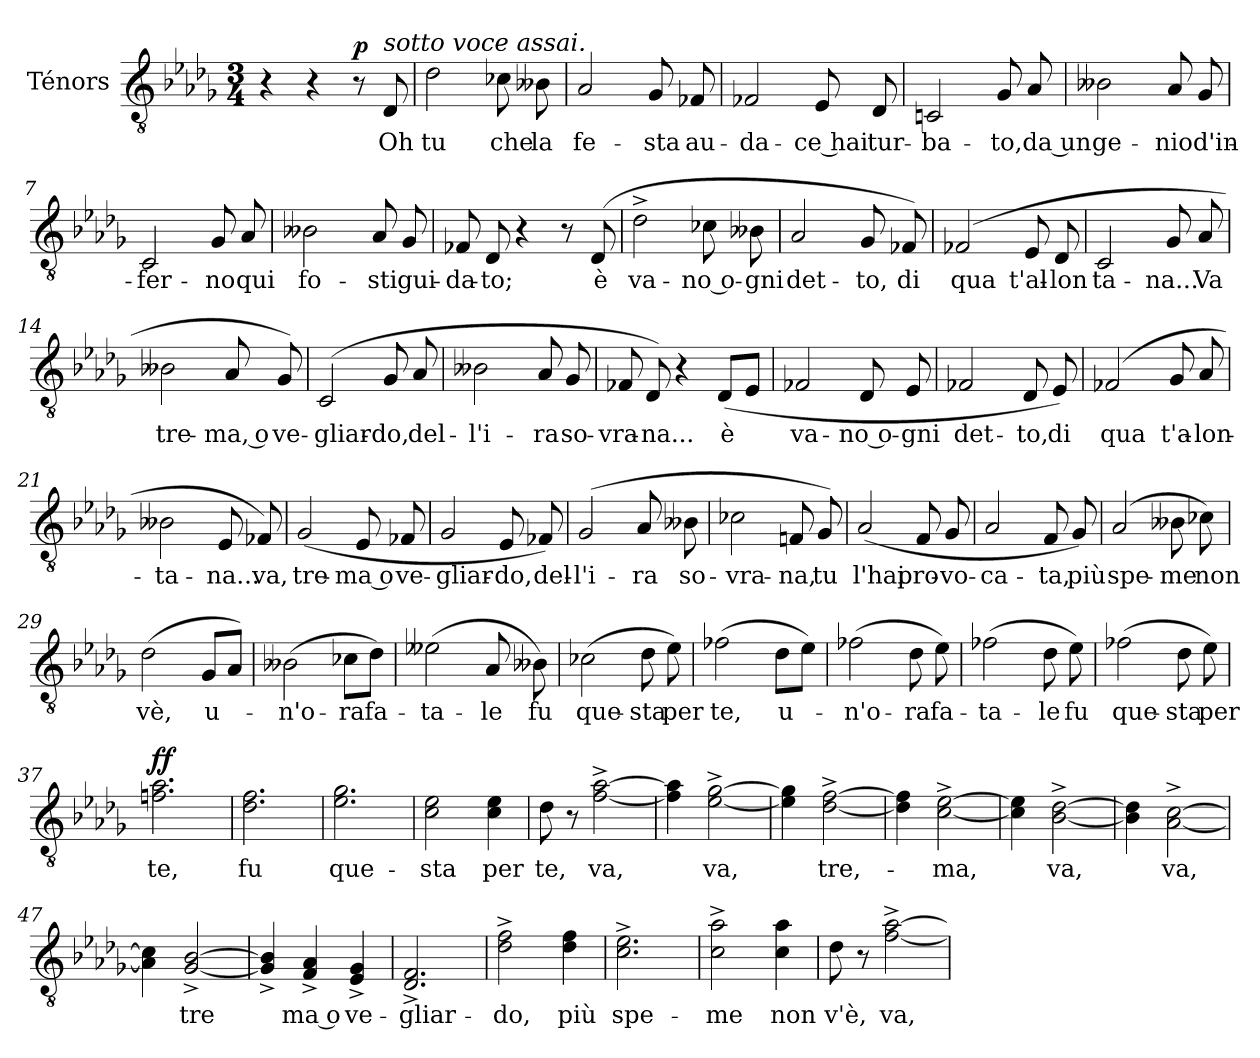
**kern	**text	**dynam
*part1	*part1	*part1
*staff1	*staff1	*staff1
*I"Ténors	*	*
*I'T.	*	*
*clefGv2	*	*
*k[b-e-a-d-g-]	*	*
*M3/4	*	*
=1	=1	=1
4r	.	.
4r	.	.
!	!	!LO:DY:a
8r	.	p
!LO:TX:a:i:t=sotto voce assai.	!	!
8D-/	Oh	.
=2	=2	=2
2d-\	tu	.
8c-X\	che	.
8B--X\	la	.
=3	=3	=3
2A-/	fe-	.
8G-/	-sta	.
8F-X/	au-	.
=4	=4	=4
2F-X/	-da-	.
8E-/	-ce hai	.
8D-/	tur-	.
!!LO:PB:g=z
=5	=5	=5
2Cn/	-ba-	.
8G-/	-to,	.
8A-/	da un	.
=6	=6	=6
2B--X\	ge-	.
8A-/	-nio	.
8G-/	d'in-	.
=7	=7	=7
2C/	-fer-	.
8G-/	-no	.
8A-/	qui	.
=8	=8	=8
2B--X\	fo-	.
8A-/	-sti	.
8G-/	gui-	.
=9	=9	=9
8F-X/	-da-	.
8D-/	-to;	.
4r	.	.
8r	.	.
(8D-/	è	.
!!LO:PB:g=z
=10	=10	=10
2d-^\	va-	.
8c-X\	-no o-	.
8B--X\	-gni	.
=11	=11	=11
2A-/	det-	.
8G-/	-to,	.
8F-X/)	di	.
=12	=12	=12
(2F-X/	qua	.
8E-/	t'al-	.
8D-/	-lon	.
=13	=13	=13
2C/	ta-	.
8G-/	-na...	.
8A-/	Va	.
=14	=14	=14
2B--X\	tre-	.
8A-/	-ma, o	.
8G-/)	ve-	.
!!LO:PB:g=z
=15	=15	=15
(2C/	-gliar-	.
8G-/	-do,	.
8A-/	del-	.
=16	=16	=16
2B--X\	-l'i-	.
8A-/	-ra	.
8G-/	so-	.
=17	=17	=17
8F-X/	-vra-	.
8D-/)	-na...	.
4r	.	.
(8D-/L	è	.
8E-/J	.	.
=18	=18	=18
2F-X/	va-	.
8D-/	-no o-	.
8E-/	-gni	.
=19	=19	=19
2F-X/	det-	.
8D-/	-to,	.
8E-/)	di	.
!!LO:PB:g=z
=20	=20	=20
(2F-X/	qua	.
8G-/	t'a-	.
8A-/	-lon-	.
=21	=21	=21
2B--X\	-ta-	.
8E-/	-na...	.
8F-X/)	va,	.
=22	=22	=22
(2G-/	tre-	.
8E-/	-ma o	.
8F-X/	ve-	.
=23	=23	=23
2G-/	-gliar-	.
8E-/	-do,	.
8F-X/)	del-	.
=24	=24	=24
(2G-/	-l'i-	.
8A-/	-ra	.
8B--X\	so-	.
!!LO:PB:g=z
=25	=25	=25
2c-X\	-vra-	.
8Fn/	-na,	.
8G-/)	tu	.
=26	=26	=26
(2A-/	l'hai	.
8F/	pro-	.
8G-/	-vo-	.
=27	=27	=27
2A-/	-ca-	.
8F/	-ta,	.
8G-/)	più	.
=28	=28	=28
(2A-/	spe-	.
8B--X\	-me	.
8c-X\)	non	.
=29	=29	=29
(2d-\	vè,	.
8G-/L	u-	.
8A-/J)	.	.
=30	=30	=30
(2B--X\	-n'o-	.
8c-X\L	-ra	.
8d-\J)	fa-	.
!!LO:PB:g=z
=31	=31	=31
(2e--X\	-ta-	.
8A-/	-le	.
8B--X\)	fu	.
=32	=32	=32
(2c-X\	que-	.
8d-\	-sta	.
8e-\)	per	.
=33	=33	=33
(2f-X\	te,	.
8d-\L	u-	.
8e-\J)	.	.
=34	=34	=34
(2f-X\	-n'o-	.
8d-\	-ra	.
8e-\)	fa-	.
=35	=35	=35
(2f-X\	-ta-	.
8d-\	-le	.
8e-\)	fu	.
=36	=36	=36
(2f-X\	que-	.
8d-\	-sta	.
8e-\)	per	.
!!LO:PB:g=z
=37	=37	=37
!	!	!LO:DY:a
2.fn\ 2.a-\	te,	ff
=38	=38	=38
2.d-\ 2.f\	fu	.
=39	=39	=39
2.e-\ 2.g-\	que-	.
=40	=40	=40
2c\ 2e-\	-sta	.
4c\ 4e-\	per	.
=41	=41	=41
8d-\	te,	.
8r	.	.
[2f\^ [2a-\^	va,	.
=42	=42	=42
4f\] 4a-\]	.	.
[2e-\^ [2g-\^	va,	.
!!LO:PB:g=z
=43	=43	=43
4e-\] 4g-\]	.	.
[2d-\^ [2f\^	tre,-	.
=44	=44	=44
4d-\] 4f\]	.	.
[2c\^ [2e-\^	-ma,	.
=45	=45	=45
4c\] 4e-\]	.	.
[2B-\^ [2d-\^	va,	.
=46	=46	=46
4B-\] 4d-\]	.	.
[2A-\^ [2c\^	va,	.
=47	=47	=47
4A-\] 4c\]	.	.
[2G-/^ [2B-/^	tre	.
=48	=48	=48
4G-/]^ 4B-/]^	.	.
4F/^ 4A-/^	ma o	.
4E-/^ 4G-/^	ve-	.
!!LO:PB:g=z
=49	=49	=49
2.D-/^ 2.F/^	-gliar-	.
=50	=50	=50
2d-\^ 2f\^	-do,	.
4d-\ 4f\	più	.
=51	=51	=51
2.c\^ 2.e-\^	spe-	.
=52	=52	=52
2c\^ 2a-\^	-me	.
4c\ 4a-\	non	.
=53	=53	=53
8d-\	v'è,	.
8r	.	.
[2f\^ [2a-\^	va,	.
=	=	=
*-	*-	*-
